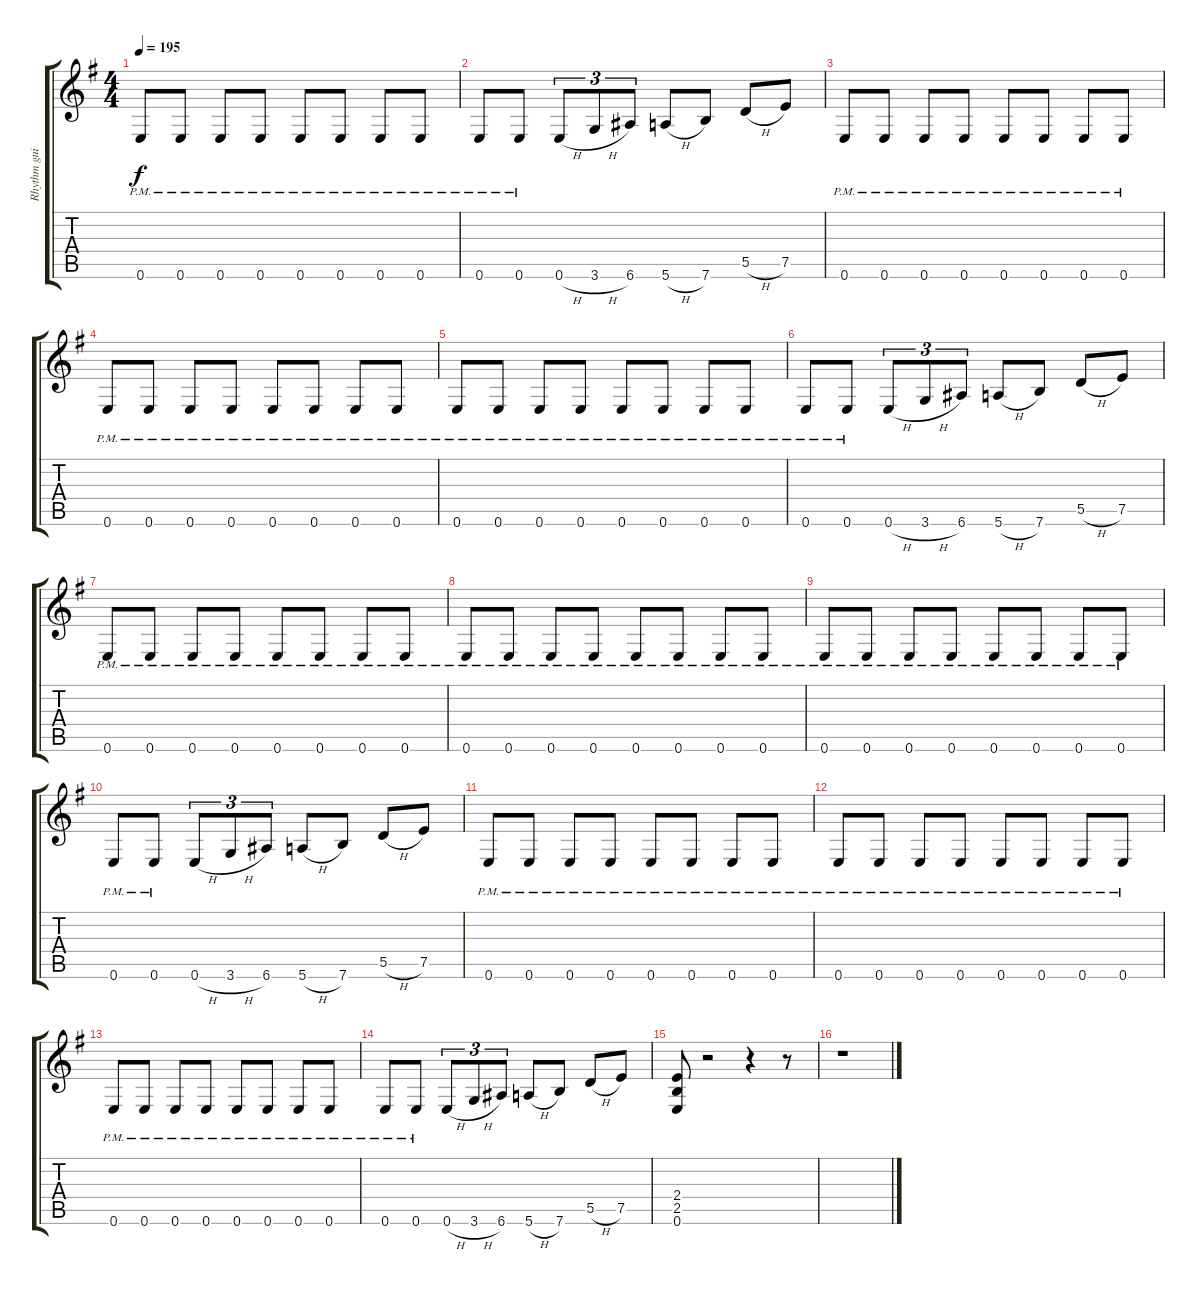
\track ("Rhythm guitar" "Rhythm gui") {instrument distortionguitar}
\staff {score tabs}
\tuning (E4 B3 G3 D3 A2 E2) {hide}
\ts (4 4)
\tempo 195
\clef g2
\ks eminor
0.6{pm}.8{dy f} 0.6{pm}.8 0.6{pm}.8 0.6{pm}.8 0.6{pm}.8 0.6{pm}.8 0.6{pm}.8 0.6{pm}.8 |
0.6{pm}.8 0.6{pm}.8 0.6{h}.8{tu (3 2)} 3.6{h}.8{tu (3 2)} 6.6.8{tu (3 2)} 5.6{h}.8 7.6.8 5.5{h}.8 7.5.8 |
0.6{pm}.8 0.6{pm}.8 0.6{pm}.8 0.6{pm}.8 0.6{pm}.8 0.6{pm}.8 0.6{pm}.8 0.6{pm}.8 |
0.6{pm}.8 0.6{pm}.8 0.6{pm}.8 0.6{pm}.8 0.6{pm}.8 0.6{pm}.8 0.6{pm}.8 0.6{pm}.8 |
0.6{pm}.8 0.6{pm}.8 0.6{pm}.8 0.6{pm}.8 0.6{pm}.8 0.6{pm}.8 0.6{pm}.8 0.6{pm}.8 |
0.6{pm}.8 0.6{pm}.8 0.6{h}.8{tu (3 2)} 3.6{h}.8{tu (3 2)} 6.6.8{tu (3 2)} 5.6{h}.8 7.6.8 5.5{h}.8 7.5.8 |
0.6{pm}.8 0.6{pm}.8 0.6{pm}.8 0.6{pm}.8 0.6{pm}.8 0.6{pm}.8 0.6{pm}.8 0.6{pm}.8 |
0.6{pm}.8 0.6{pm}.8 0.6{pm}.8 0.6{pm}.8 0.6{pm}.8 0.6{pm}.8 0.6{pm}.8 0.6{pm}.8 |
0.6{pm}.8 0.6{pm}.8 0.6{pm}.8 0.6{pm}.8 0.6{pm}.8 0.6{pm}.8 0.6{pm}.8 0.6{pm}.8 |
0.6{pm}.8 0.6{pm}.8 0.6{h}.8{tu (3 2)} 3.6{h}.8{tu (3 2)} 6.6.8{tu (3 2)} 5.6{h}.8 7.6.8 5.5{h}.8 7.5.8 |
0.6{pm}.8 0.6{pm}.8 0.6{pm}.8 0.6{pm}.8 0.6{pm}.8 0.6{pm}.8 0.6{pm}.8 0.6{pm}.8 |
0.6{pm}.8 0.6{pm}.8 0.6{pm}.8 0.6{pm}.8 0.6{pm}.8 0.6{pm}.8 0.6{pm}.8 0.6{pm}.8 |
0.6{pm}.8 0.6{pm}.8 0.6{pm}.8 0.6{pm}.8 0.6{pm}.8 0.6{pm}.8 0.6{pm}.8 0.6{pm}.8 |
0.6{pm}.8 0.6{pm}.8 0.6{h}.8{tu (3 2)} 3.6{h}.8{tu (3 2)} 6.6.8{tu (3 2)} 5.6{h}.8 7.6.8 5.5{h}.8 7.5.8 |
(2.4 2.5 0.6).8 r.2 r.4 r.8 |
r.1
